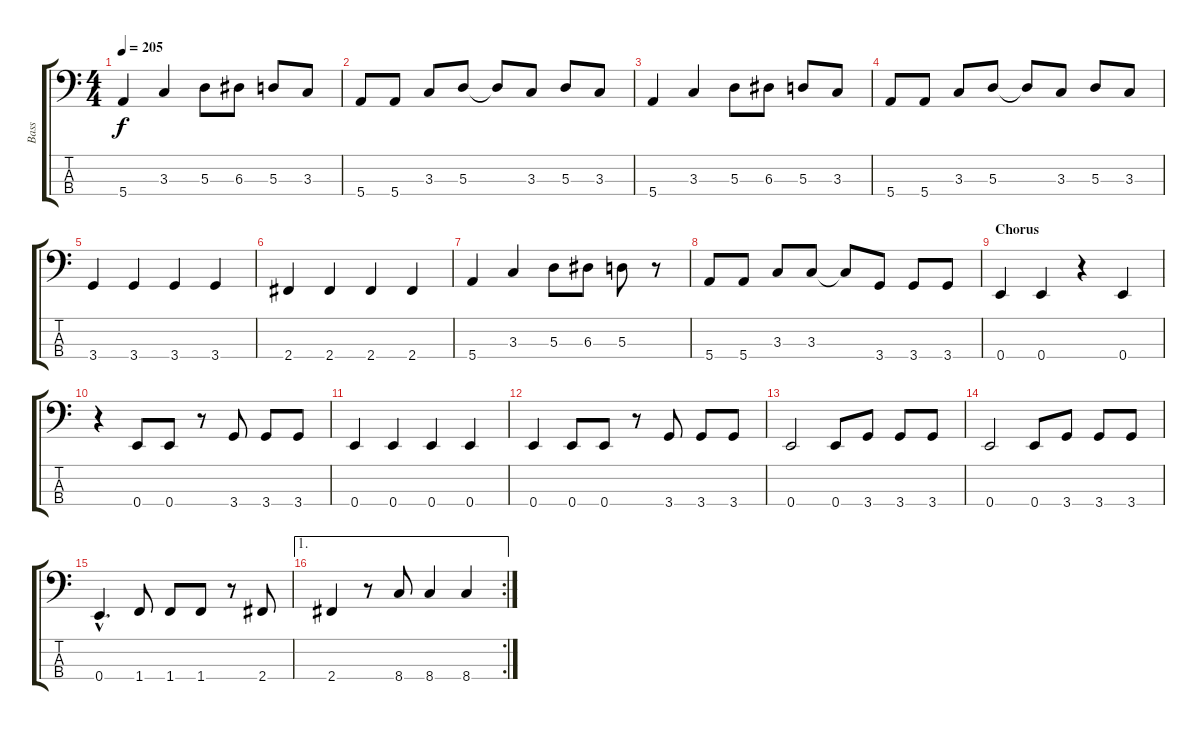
\track ("Bass" "Bass") {instrument electricbasspick}
\staff {score tabs}
\tuning (G2 D2 A1 E1) {hide}
\ts (4 4)
\tempo 205
\clef f4
\ks c
5.4.4{dy f} 3.3.4 5.3.8 6.3.8 5.3.8 3.3.8 |
5.4.8 5.4.8 3.3.8 5.3.8 5.3{t}.8 3.3.8 5.3.8 3.3.8 |
5.4.4 3.3.4 5.3.8 6.3.8 5.3.8 3.3.8 |
5.4.8 5.4.8 3.3.8 5.3.8 5.3{t}.8 3.3.8 5.3.8 3.3.8 |
3.4.4 3.4.4 3.4.4 3.4.4 |
2.4.4 2.4.4 2.4.4 2.4.4 |
5.4.4 3.3.4 5.3.8 6.3.8 5.3.8 r.8 |
5.4.8 5.4.8 3.3.8 3.3.8 3.3{t}.8 3.4.8 3.4.8 3.4.8 |
\section ("" "Chorus")
0.4.4 0.4.4 r.4 0.4.4 |
r.4 0.4.8 0.4.8 r.8 3.4.8 3.4.8 3.4.8 |
0.4.4 0.4.4 0.4.4 0.4.4 |
0.4.4 0.4.8 0.4.8 r.8 3.4.8 3.4.8 3.4.8 |
0.4.2 0.4.8 3.4.8 3.4.8 3.4.8 |
0.4.2 0.4.8 3.4.8 3.4.8 3.4.8 |
0.4{hac}.4{d} 1.4.8 1.4.8 1.4.8 r.8 2.4.8 |
\ae 1
\rc 2
2.4.4 r.8 8.4.8 8.4.4 8.4.4
